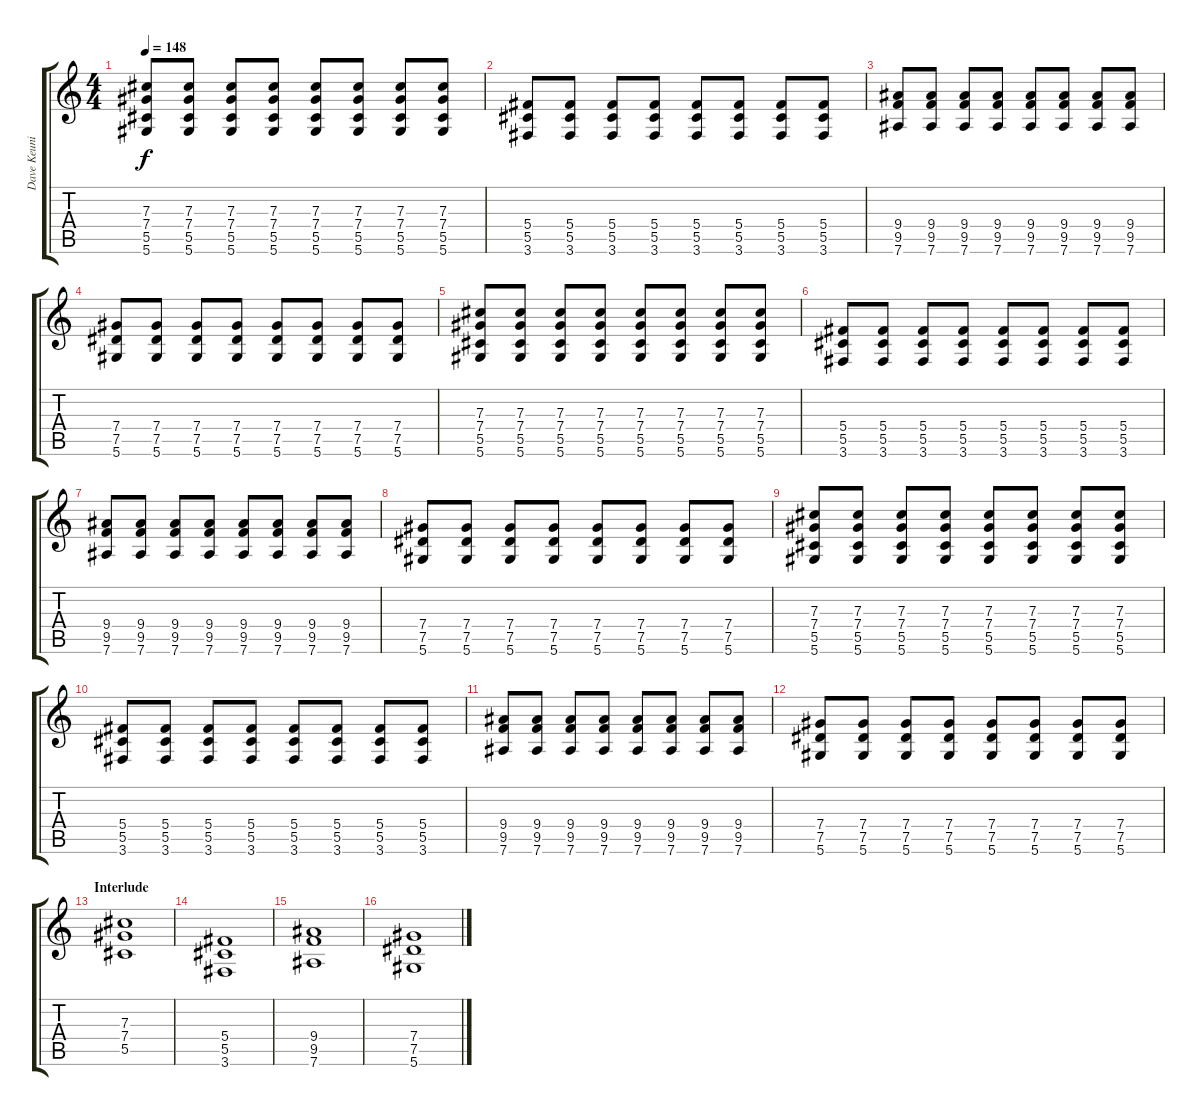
\track ("Dave Keuning - Rhythm Guitar" "Dave Keuni") {instrument electricguitarmuted}
\staff {score tabs}
\tuning (Eb4 Bb3 Gb3 Db3 Ab2 Eb2) {hide}
\ts (4 4)
\tempo 148
\clef g2
\ks c
(7.3 7.4 5.5 5.6).8{dy f} (7.3 7.4 5.5 5.6).8 (7.3 7.4 5.5 5.6).8 (7.3 7.4 5.5 5.6).8 (7.3 7.4 5.5 5.6).8 (7.3 7.4 5.5 5.6).8 (7.3 7.4 5.5 5.6).8 (7.3 7.4 5.5 5.6).8 |
(5.4 5.5 3.6).8 (5.4 5.5 3.6).8 (5.4 5.5 3.6).8 (5.4 5.5 3.6).8 (5.4 5.5 3.6).8 (5.4 5.5 3.6).8 (5.4 5.5 3.6).8 (5.4 5.5 3.6).8 |
(9.4 9.5 7.6).8 (9.4 9.5 7.6).8 (9.4 9.5 7.6).8 (9.4 9.5 7.6).8 (9.4 9.5 7.6).8 (9.4 9.5 7.6).8 (9.4 9.5 7.6).8 (9.4 9.5 7.6).8 |
(7.4 7.5 5.6).8 (7.4 7.5 5.6).8 (7.4 7.5 5.6).8 (7.4 7.5 5.6).8 (7.4 7.5 5.6).8 (7.4 7.5 5.6).8 (7.4 7.5 5.6).8 (7.4 7.5 5.6).8 |
(7.3 7.4 5.5 5.6).8 (7.3 7.4 5.5 5.6).8 (7.3 7.4 5.5 5.6).8 (7.3 7.4 5.5 5.6).8 (7.3 7.4 5.5 5.6).8 (7.3 7.4 5.5 5.6).8 (7.3 7.4 5.5 5.6).8 (7.3 7.4 5.5 5.6).8 |
(5.4 5.5 3.6).8 (5.4 5.5 3.6).8 (5.4 5.5 3.6).8 (5.4 5.5 3.6).8 (5.4 5.5 3.6).8 (5.4 5.5 3.6).8 (5.4 5.5 3.6).8 (5.4 5.5 3.6).8 |
(9.4 9.5 7.6).8 (9.4 9.5 7.6).8 (9.4 9.5 7.6).8 (9.4 9.5 7.6).8 (9.4 9.5 7.6).8 (9.4 9.5 7.6).8 (9.4 9.5 7.6).8 (9.4 9.5 7.6).8 |
(7.4 7.5 5.6).8 (7.4 7.5 5.6).8 (7.4 7.5 5.6).8 (7.4 7.5 5.6).8 (7.4 7.5 5.6).8 (7.4 7.5 5.6).8 (7.4 7.5 5.6).8 (7.4 7.5 5.6).8 |
(7.3 7.4 5.5 5.6).8 (7.3 7.4 5.5 5.6).8 (7.3 7.4 5.5 5.6).8 (7.3 7.4 5.5 5.6).8 (7.3 7.4 5.5 5.6).8 (7.3 7.4 5.5 5.6).8 (7.3 7.4 5.5 5.6).8 (7.3 7.4 5.5 5.6).8 |
(5.4 5.5 3.6).8 (5.4 5.5 3.6).8 (5.4 5.5 3.6).8 (5.4 5.5 3.6).8 (5.4 5.5 3.6).8 (5.4 5.5 3.6).8 (5.4 5.5 3.6).8 (5.4 5.5 3.6).8 |
(9.4 9.5 7.6).8 (9.4 9.5 7.6).8 (9.4 9.5 7.6).8 (9.4 9.5 7.6).8 (9.4 9.5 7.6).8 (9.4 9.5 7.6).8 (9.4 9.5 7.6).8 (9.4 9.5 7.6).8 |
(7.4 7.5 5.6).8 (7.4 7.5 5.6).8 (7.4 7.5 5.6).8 (7.4 7.5 5.6).8 (7.4 7.5 5.6).8 (7.4 7.5 5.6).8 (7.4 7.5 5.6).8 (7.4 7.5 5.6).8 |
\section ("" "Interlude")
(7.3 7.4 5.5).1 |
(5.4 5.5 3.6).1 |
(9.4 9.5 7.6).1 |
(7.4 7.5 5.6).1
